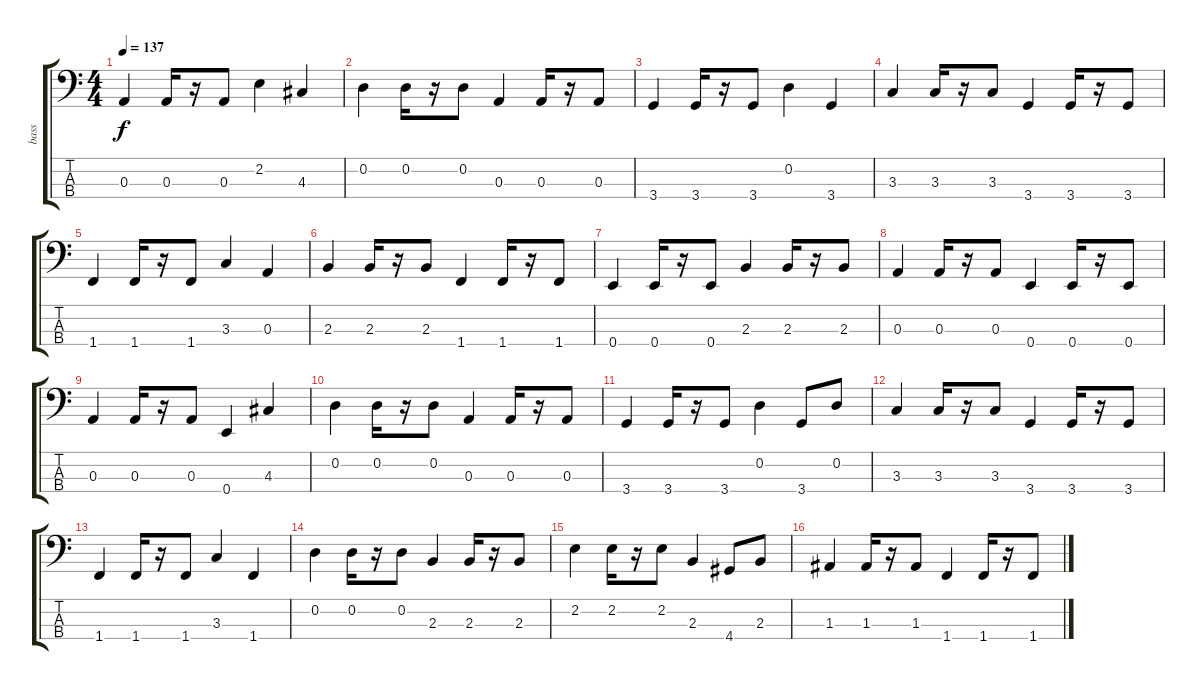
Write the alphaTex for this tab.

\track ("bass" "bass") {instrument fretlessbass}
\staff {score tabs}
\tuning (G2 D2 A1 E1) {hide}
\ts (4 4)
\tempo 137
\clef f4
\ks c
0.3.4{dy f} 0.3.16 r.16 0.3.8 2.2.4 4.3.4 |
0.2.4 0.2.16 r.16 0.2.8 0.3.4 0.3.16 r.16 0.3.8 |
3.4.4 3.4.16 r.16 3.4.8 0.2.4 3.4.4 |
3.3.4 3.3.16 r.16 3.3.8 3.4.4 3.4.16 r.16 3.4.8 |
1.4.4 1.4.16 r.16 1.4.8 3.3.4 0.3.4 |
2.3.4 2.3.16 r.16 2.3.8 1.4.4 1.4.16 r.16 1.4.8 |
0.4.4 0.4.16 r.16 0.4.8 2.3.4 2.3.16 r.16 2.3.8 |
0.3.4 0.3.16 r.16 0.3.8 0.4.4 0.4.16 r.16 0.4.8 |
0.3.4 0.3.16 r.16 0.3.8 0.4.4 4.3.4 |
0.2.4 0.2.16 r.16 0.2.8 0.3.4 0.3.16 r.16 0.3.8 |
3.4.4 3.4.16 r.16 3.4.8 0.2.4 3.4.8 0.2.8 |
3.3.4 3.3.16 r.16 3.3.8 3.4.4 3.4.16 r.16 3.4.8 |
1.4.4 1.4.16 r.16 1.4.8 3.3.4 1.4.4 |
0.2.4 0.2.16 r.16 0.2.8 2.3.4 2.3.16 r.16 2.3.8 |
2.2.4 2.2.16 r.16 2.2.8 2.3.4 4.4.8 2.3.8 |
1.3.4 1.3.16 r.16 1.3.8 1.4.4 1.4.16 r.16 1.4.8
